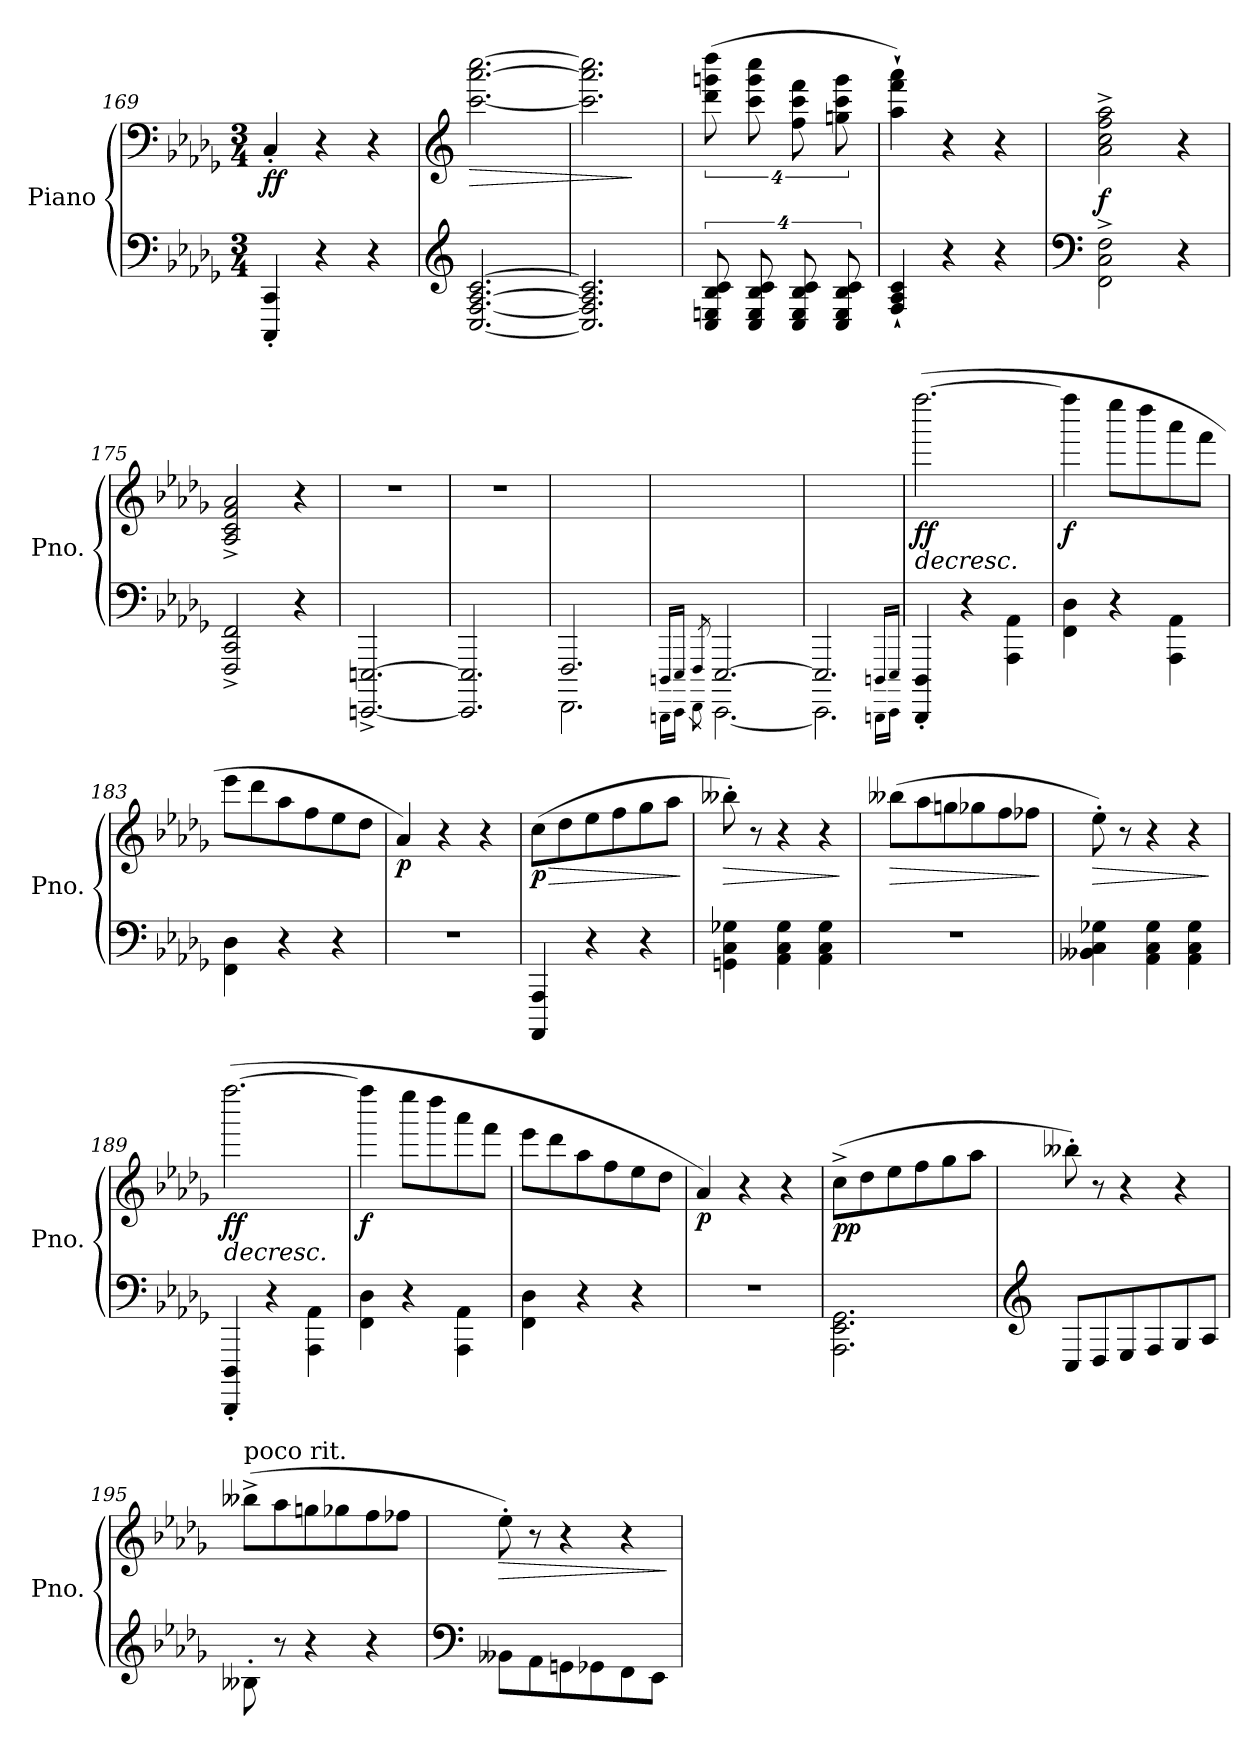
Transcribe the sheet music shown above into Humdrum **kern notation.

**kern	**kern	**dynam
*part1	*part1	*part1
*staff2	*staff1	*staff1/2
*I"Piano	*	*
*I'Pno.	*	*
*clefF4	*clefF4	*
*k[b-e-a-d-g-]	*k[b-e-a-d-g-]	*
*M3/4	*M3/4	*
=169	=169	=169
!	!	!LO:DY:b
4CCC/' 4CC/'	4C'/	ff
4r	4r	.
4r	4r	.
=170	=170	=170
*clefG2	*clefG2	*
*8va	*	*
!	!	!LO:HP:b
[2.c/ [2.f/ [2.a-/ [2.cc/	[2.ccc\ [2.aaa-\ [2.cccc\	>
=171	=171	=171
2.c/] 2.f/] 2.a-/] 2.cc/]	2.ccc\] 2.aaa-\] 2.cccc\]	.
.	.	]
=172	=172	=172
16%3c/ 16%3en/ 16%3b-/ 16%3cc/	(>16%3ddd-\ 16%3gggn\ 16%3dddd-\	.
16%3c/ 16%3e/ 16%3b-/ 16%3cc/	16%3ccc\ 16%3ggg\ 16%3cccc\	.
16%3c/ 16%3e/ 16%3b-/ 16%3cc/	16%3ff\ 16%3ccc\ 16%3fff\	.
16%3c/ 16%3e/ 16%3b-/ 16%3cc/	16%3ggn\ 16%3ccc\ 16%3ggg\	.
=173	=173	=173
4f/` 4a-/` 4cc/`	4aa-\` 4fff\` 4aaa-\`)	.
*	*X8va	*
4r	4r	.
4r	4r	.
=174	=174	=174
*clefF4	*	*
!	!	!LO:DY:b
2F\^ 2c\^ 2f\^	2a-\^ 2cc\^ 2ff\^ 2aa-\^	f
4r	4r	.
=175	=175	=175
2FF/^ 2C/^ 2F/^	2A-/^ 2c/^ 2f/^ 2a-/^	.
4r	4r	.
=176	=176	=176
[2.EEEn/^ [2.EEn/^	2.r	.
=177	=177	=177
2.EEE/] 2.EE/]	2.r	.
=178	=178	=178
*^	*	*
2.FF/	2.FFF\	2.ryy	.
=179	=179	=179	=179
16qDDn/LL	16qDDDn\LL	.	.
16qEE-/JJ	16qEEE-\JJ	.	.
8qFF/	8qFFF\	.	.
[2.EE-/	[2.EEE-\	2.ryy	.
!!LO:LB:g=z
=180	=180	=180	=180
2.EE-/]	2.EEE-\]	2.ryy	.
16qDDn/LL	16qDDDn\LL	.	.
16qEE-/JJ	16qEEE-\JJ	.	.
*v	*v	*	*
=181	=181	=181
*8va	*	*
*^	*	*
!	!	!	!LO:HP:b
!	!	!	!LO:DY:n=1:b
*v	*v	*	*
4DDD-/' 4DD-/'	(>[2.ffff\	> ff
4r	.	.
4AA-\ 4A-\	.	.
=182	=182	=182
!	!	!LO:DY:b
4F\ 4d-\	4ffff\]	f
4r	8eeee-\L	]
.	8dddd-\	.
4AA-\ 4A-\	8aaa-\	.
.	8fff\J	.
=183	=183	=183
*	*X8va	*
4F\ 4d-\	8eee-\L	.
.	8ddd-\	.
4r	8aa-\	.
.	8ff\	.
4r	8ee-\	.
.	8dd-\J	.
=184	=184	=184
!	!	!LO:DY:b
2.r	4a-/)	p
.	4r	.
.	4r	.
=185	=185	=185
!	!	!LO:HP:b
!	!	!LO:DY:n=1:b
4AAA-/ 4AA-/	(>8cc\L	> p
.	8dd-\	.
4r	8ee-\	.
.	8ff\	.
4r	8gg-\	.
.	8aa-\J	.
.	.	]
=186	=186	=186
!	!	!LO:HP:b
4Gn\ 4c\ 4g-X\	8bb--X'\)	>
.	8r	.
4A-\ 4c\ 4g-\	4r	.
4A-\ 4c\ 4g-\	4r	.
.	.	]
!!LO:LB:g=z
=187	=187	=187
!	!	!LO:HP:b
2.r	(>8bb--X\L	>
.	8aa-\	.
.	8ggn\	.
.	8gg-X\	.
.	8ff\	.
.	8ff-X\J	.
.	.	]
=188	=188	=188
!	!	!LO:HP:b
4B--X\ 4c\ 4g-X\	8ee-'\)	>
.	8r	.
4A-\ 4c\ 4g-\	4r	.
4A-\ 4c\ 4g-\	4r	.
.	.	]
=189	=189	=189
*8va	*	*
!	!	!LO:HP:b
!	!	!LO:DY:n=1:b
4DDD-/' 4DD-/'	(>[2.ffff\	> ff
4r	.	.
4AA-\ 4A-\	.	.
=190	=190	=190
!	!	!LO:DY:b
4F\ 4d-\	4ffff\]	f
4r	8eeee-\L	]
.	8dddd-\	.
4AA-\ 4A-\	8aaa-\	.
.	8fff\J	.
=191	=191	=191
*	*X8va	*
4F\ 4d-\	8eee-\L	.
.	8ddd-\	.
4r	8aa-\	.
.	8ff\	.
4r	8ee-\	.
.	8dd-\J	.
=192	=192	=192
!	!	!LO:DY:b
2.r	4a-/)	p
.	4r	.
.	4r	.
=193	=193	=193
!	!	!LO:DY:b
2.AA-\ 2.E-\ 2.G-\	(>8cc^\L	pp
.	8dd-\	.
.	8ee-\	.
.	8ff\	.
.	8gg-\	.
.	8aa-\J	.
!!LO:PB:g=z
=194	=194	=194
*clefG2	*	*
8c/L	8bb--X'\)	.
8d-/	8r	.
8e-/	4r	.
8f/	.	.
8g-/	4r	.
8a-/J	.	.
=195	=195	=195
!	!LO:TX:a:t=poco rit.	!
8b--X'\	(>8bb--X^\L	.
8r	8aa-\	.
4r	8ggn\	.
.	8gg-X\	.
4r	8ff\	.
.	8ff-X\J	.
=196	=196	=196
*clefF4	*	*
!	!	!LO:HP:b
8B--X\L	8ee-'\)	>
8A-\	8r	.
8Gn\	4r	.
8G-X\	.	.
8F\	4r	.
8E-\J	.	.
.	.	]
=	=	=
*-	*-	*-
